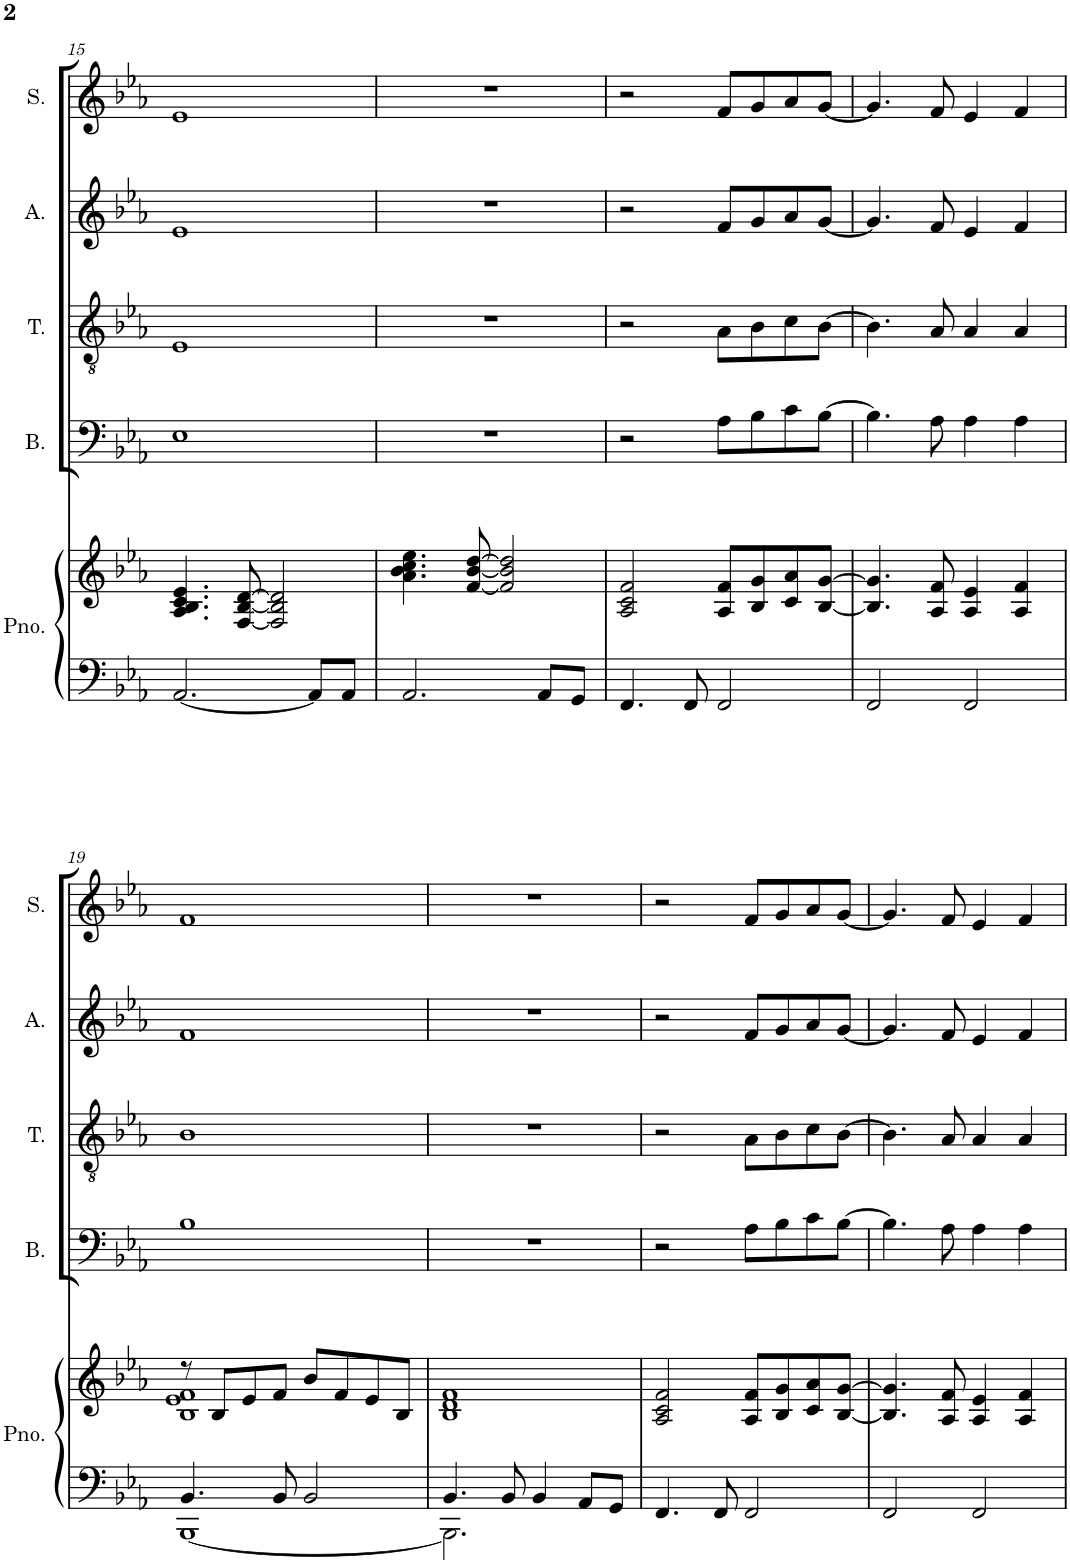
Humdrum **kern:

**kern	**kern	**kern	**kern	**kern	**kern
*part5	*part5	*part4	*part3	*part2	*part1
*staff6	*staff5	*staff4	*staff3	*staff2	*staff1
*I"Piano	*	*I"Bass	*I"Tenor	*I"Alto	*I"Soprano
*I'Pno.	*	*I'B.	*I'T.	*I'A.	*I'S.
!!LO:PB:g=z
*clefF4	*clefG2	*clefF4	*clefGv2	*clefG2	*clefG2
*k[b-e-a-]	*k[b-e-a-]	*k[b-e-a-]	*k[b-e-a-]	*k[b-e-a-]	*k[b-e-a-]
*M4/4	*M4/4	*M4/4	*M4/4	*M4/4	*M4/4
=15	=15	=15	=15	=15	=15
[2.AA-/	4.A-/ 4.B-/ 4.c/ 4.e-/	1E-	1E-	1e-	1e-
.	[8F/ [8B-/ [8d/	.	.	.	.
.	2F/] 2B-/] 2d/]	.	.	.	.
8AA-/L]	.	.	.	.	.
8AA-/J	.	.	.	.	.
=16	=16	=16	=16	=16	=16
2.AA-/	4.a-\ 4.b-\ 4.cc\ 4.ee-\	1r	1r	1r	1r
.	[8f/ [8b-/ [8dd/	.	.	.	.
.	2f/] 2b-/] 2dd/]	.	.	.	.
8AA-/L	.	.	.	.	.
8GG/J	.	.	.	.	.
=17	=17	=17	=17	=17	=17
4.FF/	2A-/ 2c/ 2f/	2r	2r	2r	2r
8FF/	.	.	.	.	.
2FF/	8A-/ 8f/L	8A-\L	8A-\L	8f/L	8f/L
.	8B-/ 8g/	8B-\	8B-\	8g/	8g/
.	8c/ 8a-/	8c\	8c\	8a-/	8a-/
.	[8B-/ [8g/J	[8B-\J	[8B-\J	[8g/J	[8g/J
=18	=18	=18	=18	=18	=18
2FF/	4.B-/] 4.g/]	4.B-\]	4.B-\]	4.g/]	4.g/]
.	8A-/ 8f/	8A-\	8A-/	8f/	8f/
2FF/	4A-/ 4e-/	4A-\	4A-/	4e-/	4e-/
.	4A-/ 4f/	4A-\	4A-/	4f/	4f/
!!LO:LB:g=z
=19	=19	=19	=19	=19	=19
*^	*^	*	*	*	*
4.BB-/	[1BBB-	8r	1B- 1e- 1f	1B-	1B-	1f	1f
.	.	8B-/L	.	.	.	.	.
.	.	8e-/	.	.	.	.	.
8BB-/	.	8f/J	.	.	.	.	.
2BB-/	.	8b-/L	.	.	.	.	.
.	.	8f/	.	.	.	.	.
.	.	8e-/	.	.	.	.	.
.	.	8B-/J	.	.	.	.	.
*	*	*v	*v	*	*	*	*
=20	=20	=20	=20	=20	=20	=20
4.BB-/	2.BBB-\]	1B- 1d 1f	1r	1r	1r	1r
8BB-/	.	.	.	.	.	.
4BB-/	.	.	.	.	.	.
8AA-/L	4ryy	.	.	.	.	.
8GG/J	.	.	.	.	.	.
*v	*v	*	*	*	*	*
=21	=21	=21	=21	=21	=21
4.FF/	2A-/ 2c/ 2f/	2r	2r	2r	2r
8FF/	.	.	.	.	.
2FF/	8A-/ 8f/L	8A-\L	8A-\L	8f/L	8f/L
.	8B-/ 8g/	8B-\	8B-\	8g/	8g/
.	8c/ 8a-/	8c\	8c\	8a-/	8a-/
.	[8B-/ [8g/J	[8B-\J	[8B-\J	[8g/J	[8g/J
=22	=22	=22	=22	=22	=22
2FF/	4.B-/] 4.g/]	4.B-\]	4.B-\]	4.g/]	4.g/]
.	8A-/ 8f/	8A-\	8A-/	8f/	8f/
2FF/	4A-/ 4e-/	4A-\	4A-/	4e-/	4e-/
.	4A-/ 4f/	4A-\	4A-/	4f/	4f/
=	=	=	=	=	=
*-	*-	*-	*-	*-	*-
